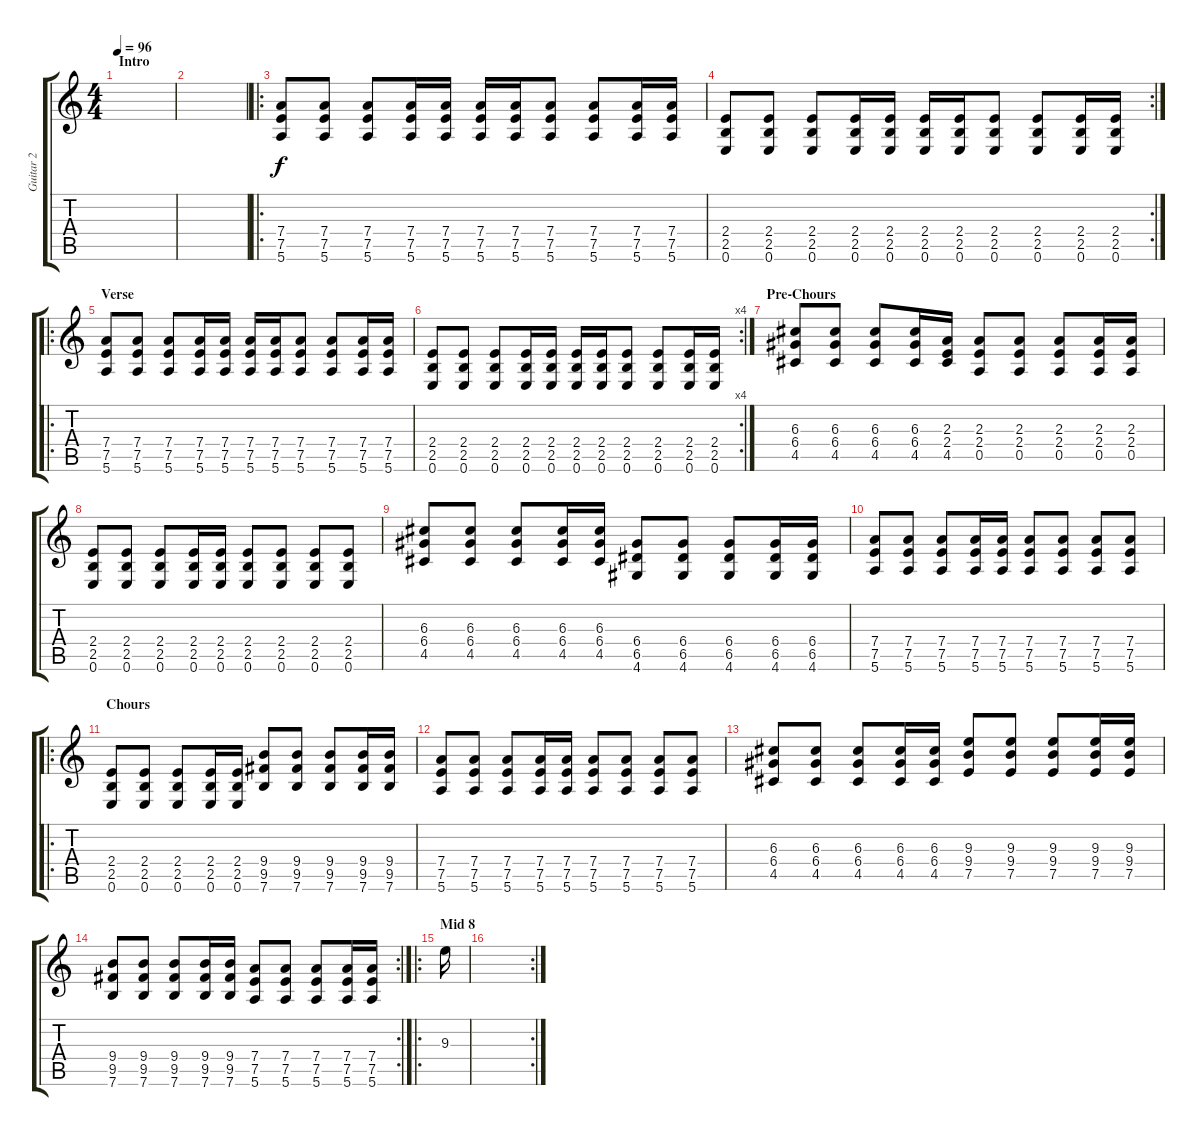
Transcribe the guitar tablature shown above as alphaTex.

\track ("Guitar 2" "Guitar 2") {instrument distortionguitar}
\staff {score tabs}
\tuning (E4 B3 G3 D3 A2 E2) {hide}
\ts (4 4)
\section ("" "Intro")
\tempo 96
\clef g2
\ks c
|
|
\ro
(7.4 7.5 5.6).8 (7.4 7.5 5.6).8 (7.4 7.5 5.6).8 (7.4 7.5 5.6).16 (7.4 7.5 5.6).16 (7.4 7.5 5.6).16 (7.4 7.5 5.6).16 (7.4 7.5 5.6).8 (7.4 7.5 5.6).8 (7.4 7.5 5.6).16 (7.4 7.5 5.6).16 |
\rc 2
(2.4 2.5 0.6).8 (2.4 2.5 0.6).8 (2.4 2.5 0.6).8 (2.4 2.5 0.6).16 (2.4 2.5 0.6).16 (2.4 2.5 0.6).16 (2.4 2.5 0.6).16 (2.4 2.5 0.6).8 (2.4 2.5 0.6).8 (2.4 2.5 0.6).16 (2.4 2.5 0.6).16 |
\ro
\section ("" "Verse")
(7.4 7.5 5.6).8 (7.4 7.5 5.6).8 (7.4 7.5 5.6).8 (7.4 7.5 5.6).16 (7.4 7.5 5.6).16 (7.4 7.5 5.6).16 (7.4 7.5 5.6).16 (7.4 7.5 5.6).8 (7.4 7.5 5.6).8 (7.4 7.5 5.6).16 (7.4 7.5 5.6).16 |
\rc 4
(2.4 2.5 0.6).8 (2.4 2.5 0.6).8 (2.4 2.5 0.6).8 (2.4 2.5 0.6).16 (2.4 2.5 0.6).16 (2.4 2.5 0.6).16 (2.4 2.5 0.6).16 (2.4 2.5 0.6).8 (2.4 2.5 0.6).8 (2.4 2.5 0.6).16 (2.4 2.5 0.6).16 |
\section ("" "Pre-Chours")
(6.3 6.4 4.5).8 (6.3 6.4 4.5).8 (6.3 6.4 4.5).8 (6.3 6.4 4.5).16 (2.3 2.4 4.5).16 (2.3 2.4 0.5).8 (2.3 2.4 0.5).8 (2.3 2.4 0.5).8 (2.3 2.4 0.5).16 (2.3 2.4 0.5).16 |
(2.4 2.5 0.6).8 (2.4 2.5 0.6).8 (2.4 2.5 0.6).8 (2.4 2.5 0.6).16 (2.4 2.5 0.6).16 (2.4 2.5 0.6).8 (2.4 2.5 0.6).8 (2.4 2.5 0.6).8 (2.4 2.5 0.6).8 |
(6.3 6.4 4.5).8 (6.3 6.4 4.5).8 (6.3 6.4 4.5).8 (6.3 6.4 4.5).16 (6.3 6.4 4.5).16 (6.4 6.5 4.6).8 (6.4 6.5 4.6).8 (6.4 6.5 4.6).8 (6.4 6.5 4.6).16 (6.4 6.5 4.6).16 |
(7.4 7.5 5.6).8 (7.4 7.5 5.6).8 (7.4 7.5 5.6).8 (7.4 7.5 5.6).16 (7.4 7.5 5.6).16 (7.4 7.5 5.6).8 (7.4 7.5 5.6).8 (7.4 7.5 5.6).8 (7.4 7.5 5.6).8 |
\ro
\section ("" "Chours")
(2.4 2.5 0.6).8 (2.4 2.5 0.6).8 (2.4 2.5 0.6).8 (2.4 2.5 0.6).16 (2.4 2.5 0.6).16 (9.4 9.5 7.6).8 (9.4 9.5 7.6).8 (9.4 9.5 7.6).8 (9.4 9.5 7.6).16 (9.4 9.5 7.6).16 |
(7.4 7.5 5.6).8 (7.4 7.5 5.6).8 (7.4 7.5 5.6).8 (7.4 7.5 5.6).16 (7.4 7.5 5.6).16 (7.4 7.5 5.6).8 (7.4 7.5 5.6).8 (7.4 7.5 5.6).8 (7.4 7.5 5.6).8 |
(6.3 6.4 4.5).8 (6.3 6.4 4.5).8 (6.3 6.4 4.5).8 (6.3 6.4 4.5).16 (6.3 6.4 4.5).16 (9.3 9.4 7.5).8 (9.3 9.4 7.5).8 (9.3 9.4 7.5).8 (9.3 9.4 7.5).16 (9.3 9.4 7.5).16 |
\rc 2
(9.4 9.5 7.6).8 (9.4 9.5 7.6).8 (9.4 9.5 7.6).8 (9.4 9.5 7.6).16 (9.4 9.5 7.6).16 (7.4 7.5 5.6).8 (7.4 7.5 5.6).8 (7.4 7.5 5.6).8 (7.4 7.5 5.6).16 (7.4 7.5 5.6).16 |
\ro
\section ("" "Mid 8")
9.3.16 |
\rc 2
